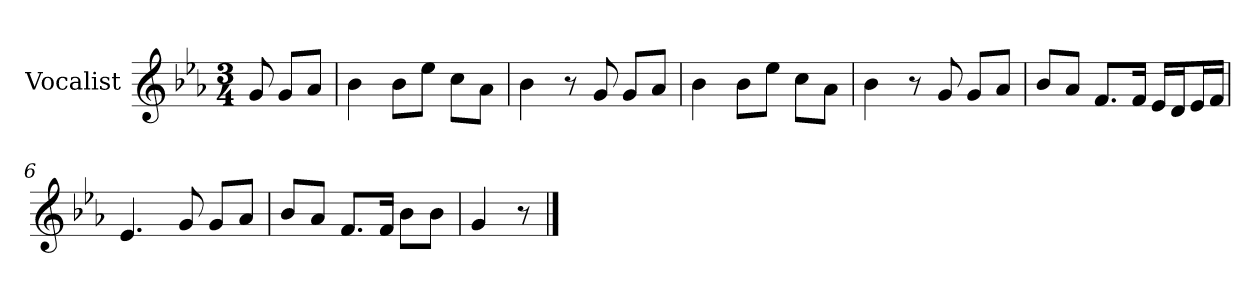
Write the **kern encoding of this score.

**kern
*part1
*staff1
*I"Vocalist
*k[b-e-a-]
*E-:
*M3/4
=
8g
8gL
8a-J
=1
4b-
8b-L
8ee-J
8ccL
8a-J
=2
4b-
8r
8g
8gL
8a-J
=3
4b-
8b-L
8ee-J
8ccL
8a-J
=4
4b-
8r
8g
8gL
8a-J
=5
8b-L
8a-J
8.fL
16fJk
16e-LL
16dJ
16e-L
16fJJ
=6
4.e-
8g
8gL
8a-J
=7
8b-L
8a-J
8.fL
16fJk
8b-L
8b-J
=8
4g
8r
==
*-
